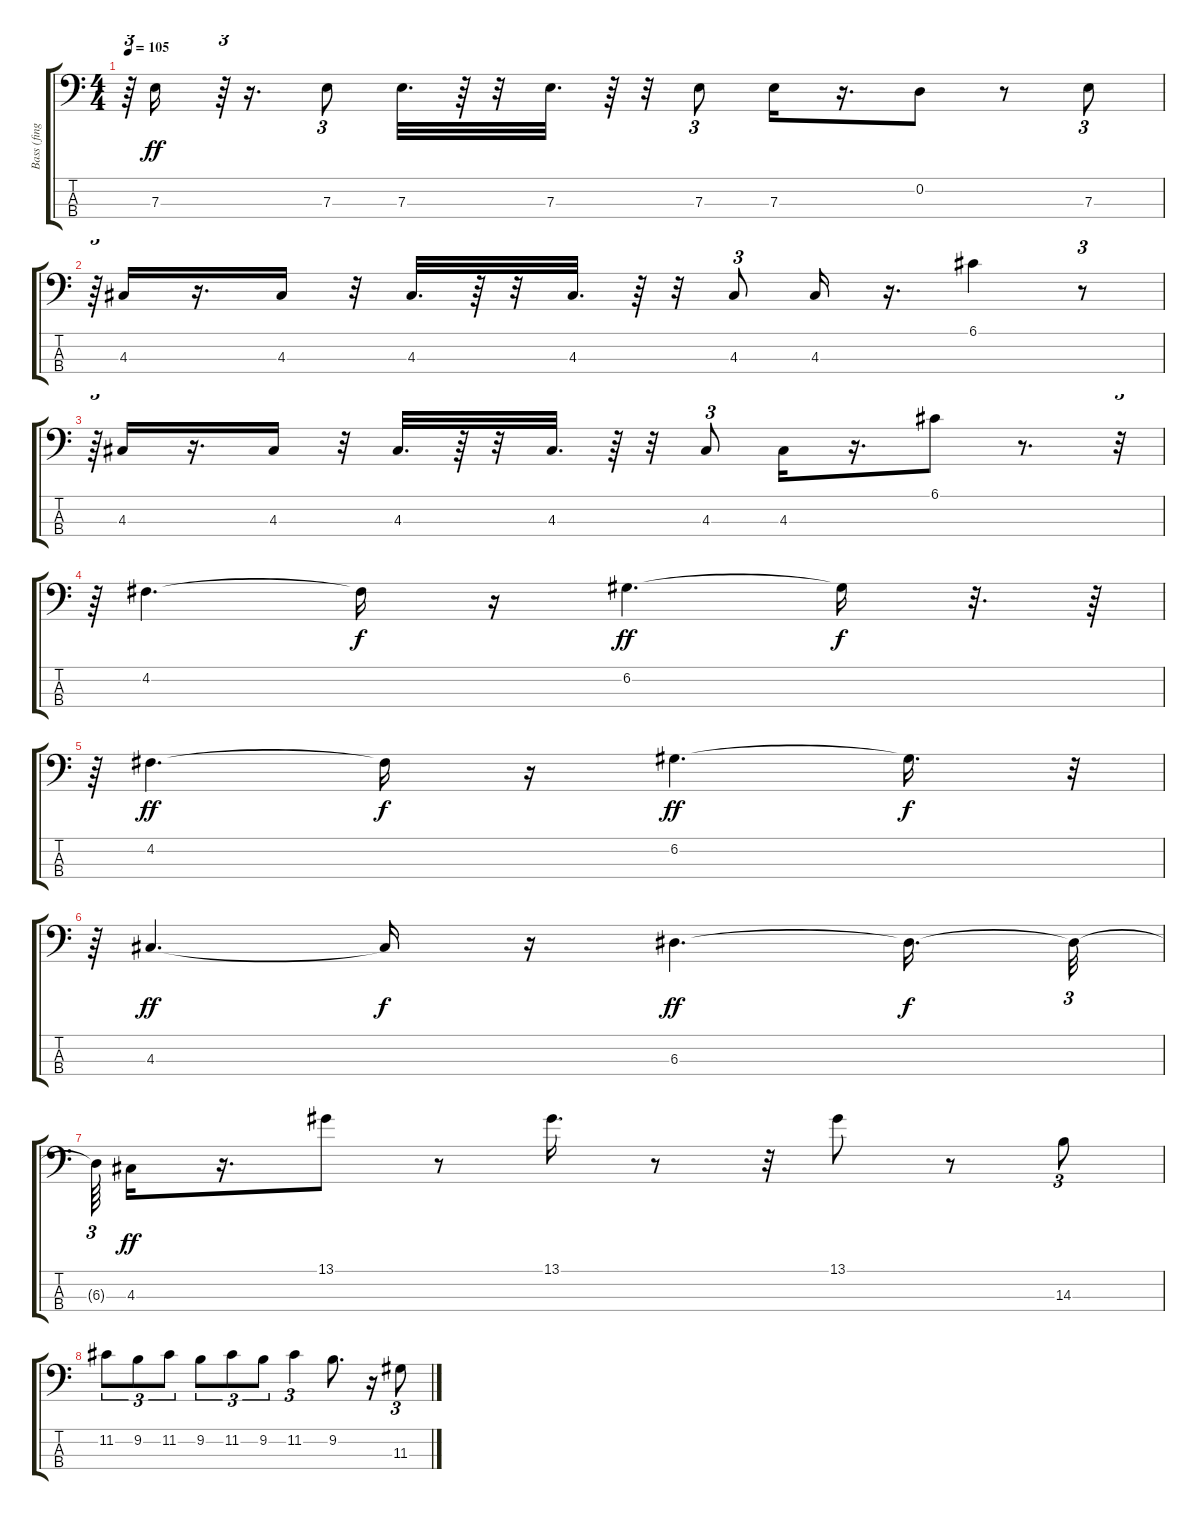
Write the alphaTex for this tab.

\track ("Bass (finger)" "Bass (fing") {instrument electricbassfinger}
\staff {score tabs}
\tuning (G2 D2 A1 E1) {hide}
\ts (4 4)
\tempo 105
\clef f4
\ks c
r.64{tu (3 2) dy ff} 7.3.16 r.64{tu (3 2)} r.16{d} 7.3.8{tu (3 2)} 7.3.32{d} r.64 r.32 7.3.32{d} r.64 r.32 7.3.8{tu (3 2)} 7.3.16 r.16{d} 0.2.8 r.8 7.3.8{tu (3 2)} |
r.64{tu (3 2)} 4.3.16 r.16{d} 4.3.16 r.32 4.3.32{d} r.64 r.32 4.3.32{d} r.64 r.32 4.3.8{tu (3 2)} 4.3.16 r.16{d} 6.1.4 r.8{tu (3 2)} |
r.64{tu (3 2)} 4.3.16 r.16{d} 4.3.16 r.32 4.3.32{d} r.64 r.32 4.3.32{d} r.64 r.32 4.3.8{tu (3 2)} 4.3.16 r.16{d} 6.1.8 r.8{d} r.32{tu (3 2)} |
r.64{tu (3 2)} 4.2.4{d} 4.2{t}.16{dy f} r.16 6.2.4{d dy ff} 6.2{t}.16{dy f} r.32{d} r.64 |
r.64{tu (3 2)} 4.2.4{d dy ff} 4.2{t}.16{dy f} r.16 6.2.4{d dy ff} 6.2{t}.16{d dy f} r.32{tu (3 2)} |
r.64{tu (3 2)} 4.3.4{d dy ff} 4.3{t}.16{dy f} r.16 6.3.4{d dy ff} 6.3{t}.16{d dy f} 6.3{t}.32{tu (3 2)} |
6.3{t}.64{tu (3 2)} 4.3.16{dy ff} r.16{d} 13.1.8 r.8 13.1.16{d} r.8 r.32 13.1.8 r.8 14.3.8{tu (3 2)} |
11.2.8{tu (3 2)} 9.2.8{tu (3 2)} 11.2.8{tu (3 2)} 9.2.8{tu (3 2)} 11.2.8{tu (3 2)} 9.2.8{tu (3 2)} 11.2.4{tu (3 2)} 9.2.8{d} r.16 11.3.8{tu (3 2)}
